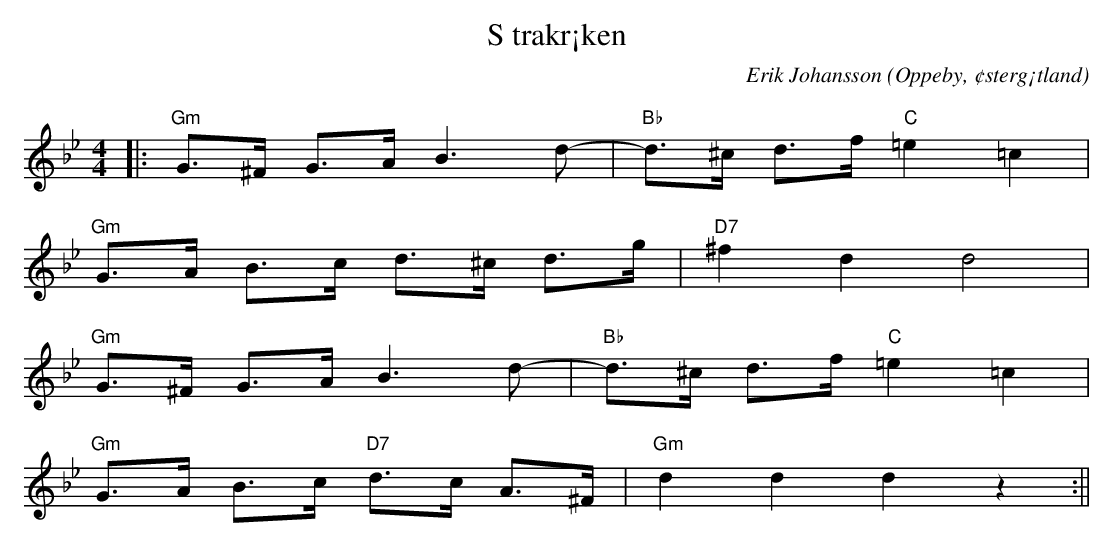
X:1
T:S trakr¡ken
C:Erik Johansson
O:Oppeby, ¢sterg¡tland
Q:130
M:4/4
L:1/8
K:Gm
|:"Gm"G>^F G>A B3 d-|"Bb" d>^c d>f"C" =e2 =c2|
  "Gm"G>A B>c d>^c d>g|"D7" ^f2 d2 d4 |
  "Gm"G>^F G>A B3 d-|"Bb" d>^c d>f"C" =e2 =c2|
  "Gm"G>A B>c "D7"d>c A>^F|"Gm" d2 d2 d2 z2 :||
